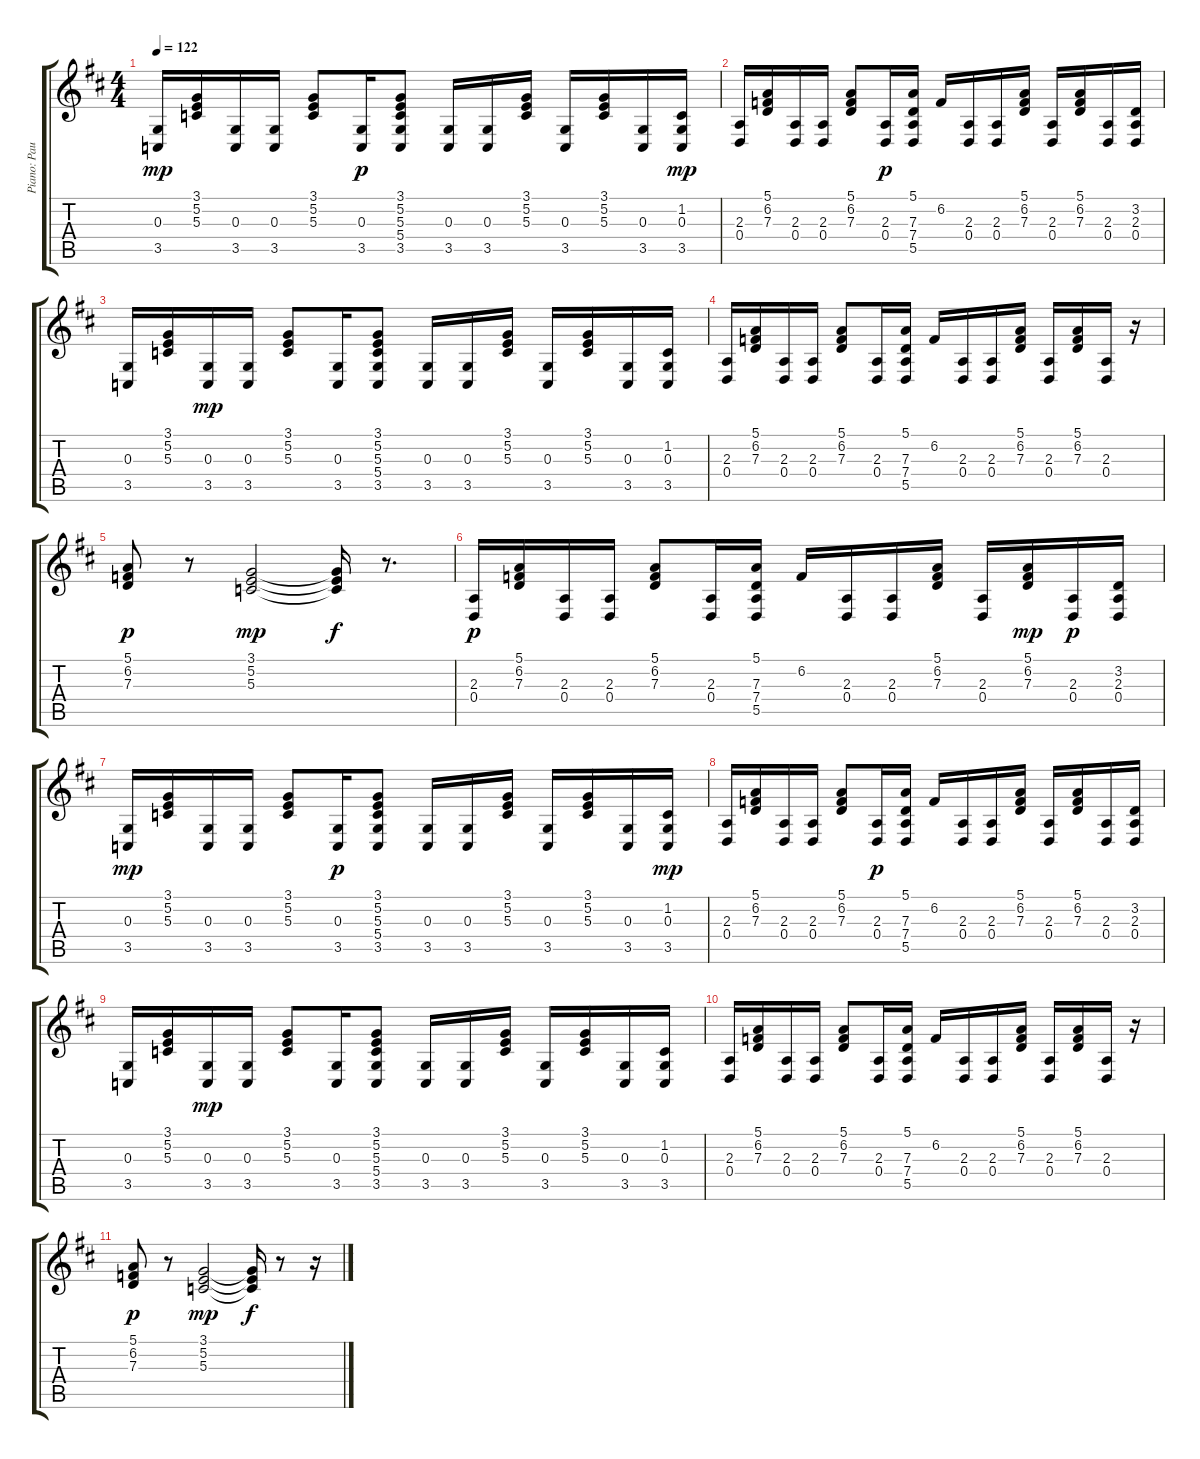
\track ("Piano: Paul Rodgers" "Piano: Pau") {instrument electricgrandpiano}
\staff {score tabs}
\tuning (E4 B3 G3 D3 A2 E2) {hide}
\ts (4 4)
\tempo 122
\clef g2
\ks d
(0.3 3.5).16{dy mp} (3.1 5.2 5.3).16 (0.3 3.5).16 (0.3 3.5).16 (3.1 5.2 5.3).8 (0.3 3.5).16{dy p} (3.1 5.2 5.3 5.4 3.5).8 (0.3 3.5).16 (0.3 3.5).16 (3.1 5.2 5.3).16 (0.3 3.5).16 (3.1 5.2 5.3).16 (0.3 3.5).16 (1.2 0.3 3.5).16{dy mp} |
(2.3 0.4).16 (5.1 6.2 7.3).16 (2.3 0.4).16 (2.3 0.4).16 (5.1 6.2 7.3).8 (2.3 0.4).16{dy p} (5.1 7.3 7.4 5.5).16 6.2.16 (2.3 0.4).16 (2.3 0.4).16 (5.1 6.2 7.3).16 (2.3 0.4).16 (5.1 6.2 7.3).16 (2.3 0.4).16 (3.2 2.3 0.4).16 |
(0.3 3.5).16 (3.1 5.2 5.3).16 (0.3 3.5).16{dy mp} (0.3 3.5).16 (3.1 5.2 5.3).8 (0.3 3.5).16 (3.1 5.2 5.3 5.4 3.5).8 (0.3 3.5).16 (0.3 3.5).16 (3.1 5.2 5.3).16 (0.3 3.5).16 (3.1 5.2 5.3).16 (0.3 3.5).16 (1.2 0.3 3.5).16 |
(2.3 0.4).16 (5.1 6.2 7.3).16 (2.3 0.4).16 (2.3 0.4).16 (5.1 6.2 7.3).8 (2.3 0.4).16 (5.1 7.3 7.4 5.5).16 6.2.16 (2.3 0.4).16 (2.3 0.4).16 (5.1 6.2 7.3).16 (2.3 0.4).16 (5.1 6.2 7.3).16 (2.3 0.4).16 r.16 |
(5.1 6.2 7.3).8{dy p} r.8 (3.1 5.2 5.3).2{dy mp} (3.1{t} 5.2{t} 5.3{t}).16{dy f} r.8{d} |
(2.3 0.4).16{dy p} (5.1 6.2 7.3).16 (2.3 0.4).16{volume 16} (2.3 0.4).16{volume 16} (5.1 6.2 7.3).8{volume 15} (2.3 0.4).16{volume 15} (5.1 7.3 7.4 5.5).16{volume 15} 6.2.16{volume 15} (2.3 0.4).16{volume 15} (2.3 0.4).16{volume 15} (5.1 6.2 7.3).16{volume 14} (2.3 0.4).16{volume 14} (5.1 6.2 7.3).16{dy mp volume 14} (2.3 0.4).16{dy p volume 14} (3.2 2.3 0.4).16{volume 14} |
(0.3 3.5).16{dy mp volume 14} (3.1 5.2 5.3).16{volume 14} (0.3 3.5).16{volume 14} (0.3 3.5).16{volume 14} (3.1 5.2 5.3).8{volume 13} (0.3 3.5).16{dy p volume 13} (3.1 5.2 5.3 5.4 3.5).8{volume 13} (0.3 3.5).16{volume 13} (0.3 3.5).16{volume 13} (3.1 5.2 5.3).16{volume 12} (0.3 3.5).16{volume 12} (3.1 5.2 5.3).16{volume 12} (0.3 3.5).16{volume 12} (1.2 0.3 3.5).16{dy mp volume 12} |
(2.3 0.4).16{volume 12} (5.1 6.2 7.3).16{volume 12} (2.3 0.4).16 (2.3 0.4).16{volume 12} (5.1 6.2 7.3).8{volume 12} (2.3 0.4).16{dy p volume 11} (5.1 7.3 7.4 5.5).16{volume 11} 6.2.16{volume 11} (2.3 0.4).16{volume 11} (2.3 0.4).16{volume 11} (5.1 6.2 7.3).16{volume 11} (2.3 0.4).16{volume 10} (5.1 6.2 7.3).16{volume 10} (2.3 0.4).16{volume 10} (3.2 2.3 0.4).16{volume 10} |
(0.3 3.5).16{volume 10} (3.1 5.2 5.3).16{volume 10} (0.3 3.5).16{dy mp volume 10} (0.3 3.5).16{volume 10} (3.1 5.2 5.3).8{volume 10} (0.3 3.5).16{volume 9} (3.1 5.2 5.3 5.4 3.5).8{volume 9} (0.3 3.5).16{volume 9} (0.3 3.5).16{volume 9} (3.1 5.2 5.3).16{volume 9} (0.3 3.5).16{volume 8} (3.1 5.2 5.3).16{volume 8} (0.3 3.5).16{volume 8} (1.2 0.3 3.5).16{volume 8} |
(2.3 0.4).16{volume 8} (5.1 6.2 7.3).16{volume 8} (2.3 0.4).16{volume 8} (2.3 0.4).16{volume 8} (5.1 6.2 7.3).8{volume 8} (2.3 0.4).16{volume 7} (5.1 7.3 7.4 5.5).16{volume 7} 6.2.16{volume 7} (2.3 0.4).16{volume 7} (2.3 0.4).16{volume 7} (5.1 6.2 7.3).16{volume 7} (2.3 0.4).16{volume 6} (5.1 6.2 7.3).16{volume 6} (2.3 0.4).16{volume 6} r.16 |
(5.1 6.2 7.3).8{dy p volume 6} r.8 (3.1 5.2 5.3).2{dy mp volume 6} (3.1{t} 5.2{t} 5.3{t}).16{dy f} r.8 r.16
